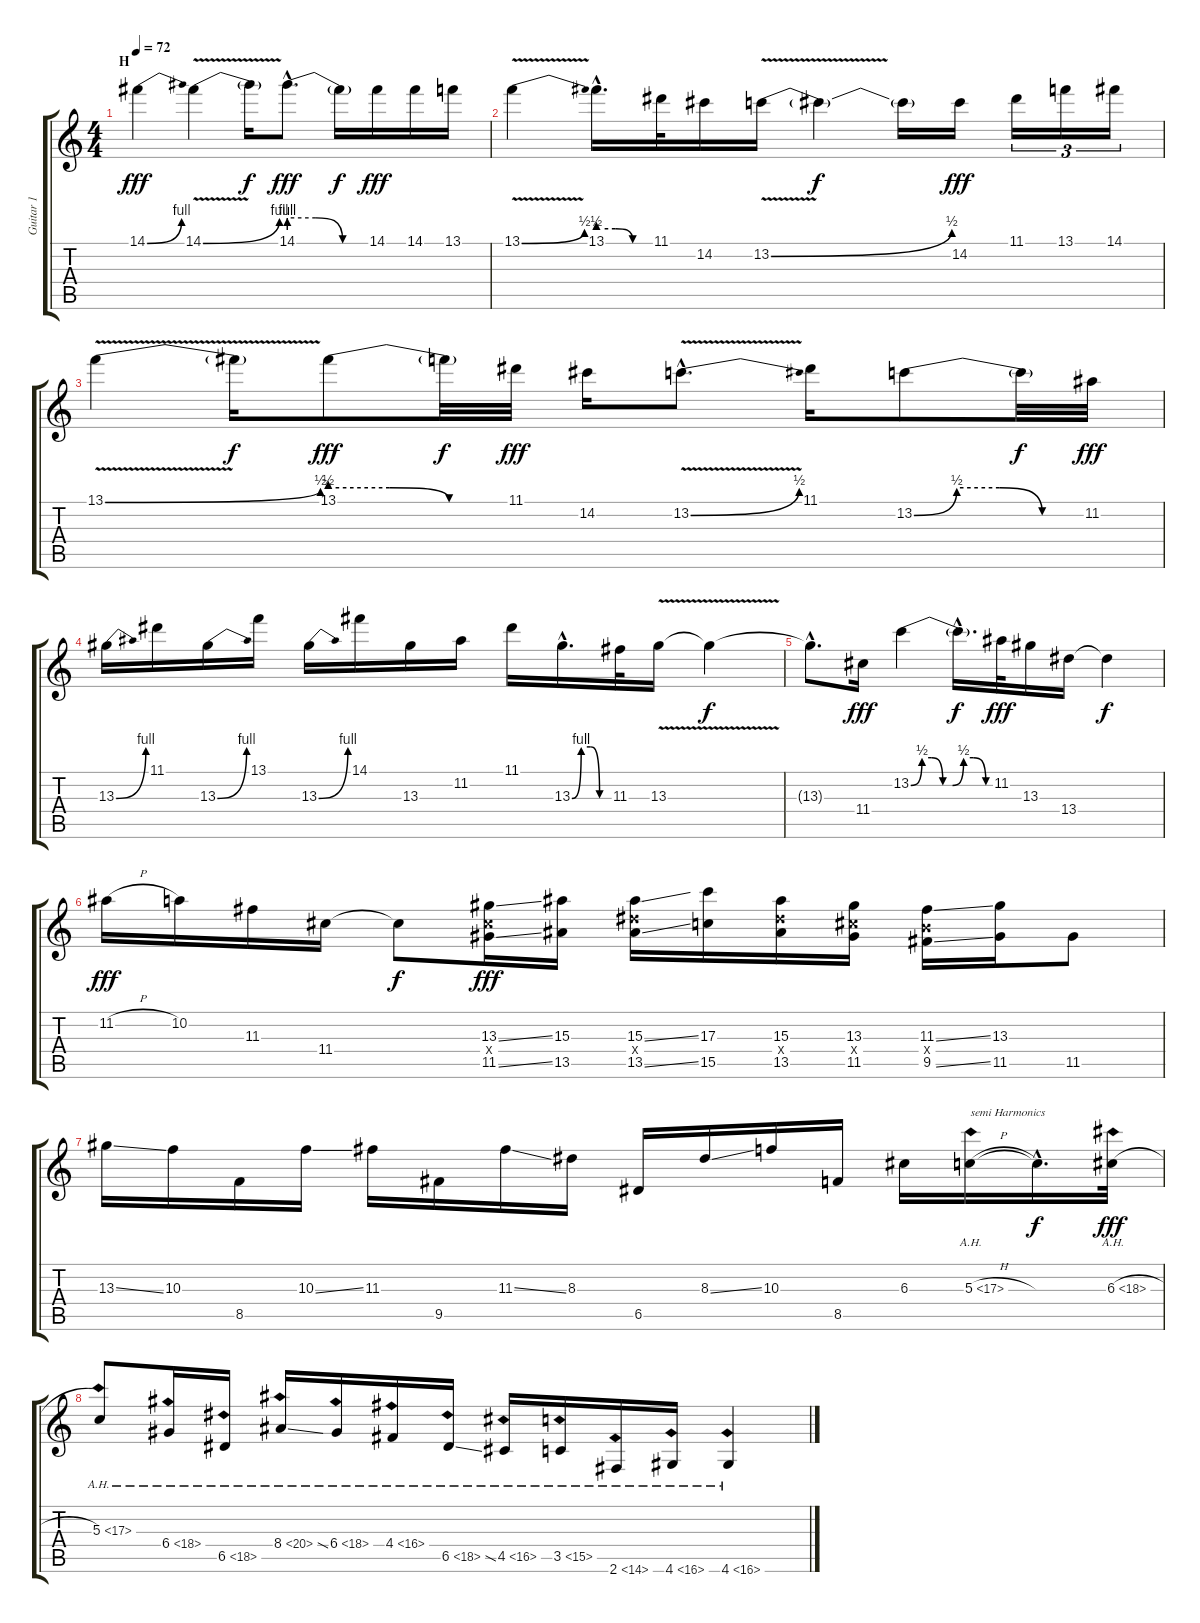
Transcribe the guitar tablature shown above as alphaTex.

\track ("Guitar 1" "Guitar 1") {instrument distortionguitar}
\staff {score tabs}
\tuning (E4 B3 G3 D3 A2 E2) {hide}
\ts (4 4)
\section ("" "H")
\tempo 72
\clef g2
\ks c
14.1{be (bend 0 0 60 4)}.4{dy fff} 14.1{be (bend 0 0 60 4) v}.4 14.1{t}.16{dy f} 14.1{be (custom 0 4 20 4 40 0 60 0) hac}.8{d dy fff} 14.1{t}.16{dy f} 14.1.16{dy fff} 14.1.16 13.1.16 |
13.1{be (bend 0 0 60 2) v}.4 13.1{be (custom 0 2 20 2 40 0 60 0) hac}.16{d} 11.1.32 14.2.16 13.2{be (bend 0 0 60 2) v}.16 13.2{t}.4{dy f} 13.2{t}.16 14.2.16{dy fff} 11.1.16{tu (3 2)} 13.1.16{tu (3 2)} 14.1.16{tu (3 2)} |
13.1{be (bend 0 0 60 2) v}.4 13.1{t}.16{dy f} 13.1{be (custom 0 2 20 2 40 0 60 0)}.8{dy fff} 13.1{t}.32{dy f} 11.1.32{dy fff} 14.2.16 13.2{be (bend 0 0 60 2) v hac}.8{d} 11.1.16 13.2{be (custom 0 0 15 2 30 2 45 0 60 0)}.8 13.2{t}.32{dy f} 11.2.32{dy fff} |
13.3{be (bend 0 0 60 4)}.16 11.1.16 13.3{be (bend 0 0 60 4)}.16 13.1.16 13.3{be (bend 0 0 60 4)}.16 14.1.16 13.3.16 11.2.16 11.1.16 13.3{be (custom 0 0 15 4 30 4 45 0 60 0) hac}.16{d} 11.3.32 13.3{v}.16 13.3{t}.4{dy f} |
13.3{hac t}.8{d} 11.4.16{dy fff} 13.2{be (custom 0 0 8 2 15 2 23 0 30 0 38 2 45 2 54 0 60 0)}.4 13.2{hac t}.16{d dy f} 11.2.32{dy fff} 13.3.16 13.4.16 13.4{t}.4{dy f} |
11.2{h}.16{dy fff} 10.2.16 11.3.16 11.4.16 11.4{t}.8{dy f} (13.3{ss} 11.4{x} 11.5{ss}).16{dy fff} (15.3 13.5).16 (15.3{ss} 13.4{x} 13.5{ss}).16 (17.3 15.5).16 (15.3 13.4{x} 13.5).16 (13.3 11.4{x} 11.5).16 (11.3{ss} 9.4{x} 9.5{ss}).16 (13.3 11.5).16 11.5.8 |
13.3{ss}.16 10.3.16 8.5.16 10.3{ss}.16 11.3.16 9.5.16 11.3{ss}.16 8.3.16 6.5.16 8.3{ss}.16 10.3.16 8.5.16 6.3.16 5.3{ah 12 h}.16{txt "semi Harmonics"} 5.3{hac t}.16{d dy f} 6.3{ah 12 h}.32{dy fff} |
5.3{ah 12}.8 6.4{ah 12}.16 6.5{ah 12}.16 8.4{ah 12 ss}.16 6.4{ah 12}.16 4.4{ah 12}.16 6.5{ah 12 ss}.16 4.5{ah 12}.16 3.5{ah 12}.16 2.6{ah 12}.16 4.6{ah 12}.16 4.6{ah 12}.4
